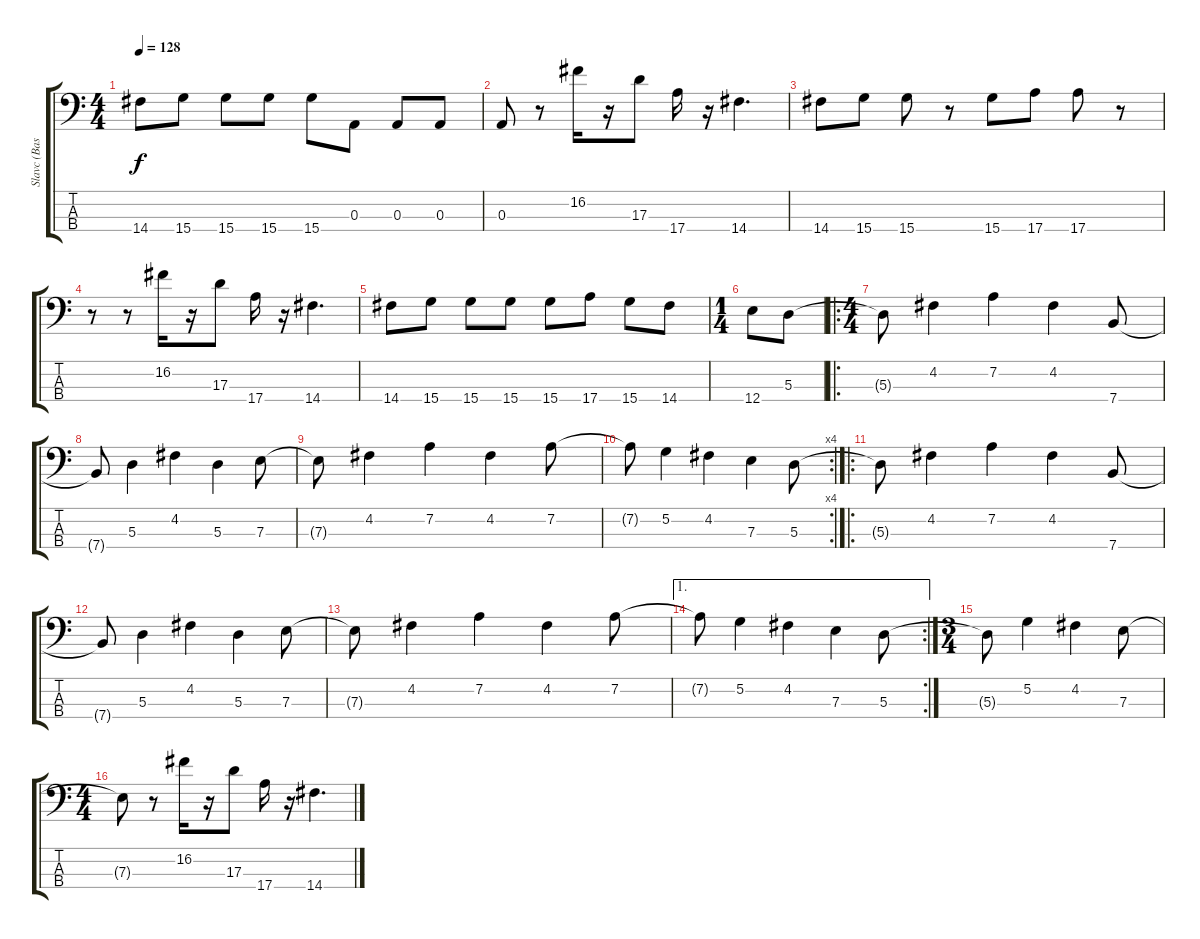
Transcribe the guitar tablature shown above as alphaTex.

\track ("Slavc (Bass)" "Slavc (Bas") {instrument electricbassfinger}
\staff {score tabs}
\tuning (G2 D2 A1 E1) {hide}
\ts (4 4)
\tempo 128
\clef f4
\ks c
14.4.8{dy f} 15.4.8 15.4.8 15.4.8 15.4.8 0.3.8 0.3.8 0.3.8 |
0.3.8 r.8 16.2.16 r.16 17.3.8 17.4.16 r.16 14.4.4{d} |
14.4.8 15.4.8 15.4.8 r.8 15.4.8 17.4.8 17.4.8 r.8 |
r.8 r.8 16.2.16 r.16 17.3.8 17.4.16 r.16 14.4.4{d} |
14.4.8 15.4.8 15.4.8 15.4.8 15.4.8 17.4.8 15.4.8 14.4.8 |
\ts (1 4)
12.4.8 5.3.8 |
\ro
\ts (4 4)
5.3{t}.8 4.2.4 7.2.4 4.2.4 7.4.8 |
7.4{t}.8 5.3.4 4.2.4 5.3.4 7.3.8 |
7.3{t}.8 4.2.4 7.2.4 4.2.4 7.2.8 |
\rc 4
7.2{t}.8 5.2.4 4.2.4 7.3.4 5.3.8 |
\ro
5.3{t}.8 4.2.4 7.2.4 4.2.4 7.4.8 |
7.4{t}.8 5.3.4 4.2.4 5.3.4 7.3.8 |
7.3{t}.8 4.2.4 7.2.4 4.2.4 7.2.8 |
\ae 1
\rc 2
7.2{t}.8 5.2.4 4.2.4 7.3.4 5.3.8 |
\ts (3 4)
5.3{t}.8 5.2.4 4.2.4 7.3.8 |
\ts (4 4)
7.3{t}.8 r.8 16.2.16 r.16 17.3.8 17.4.16 r.16 14.4.4{d}
